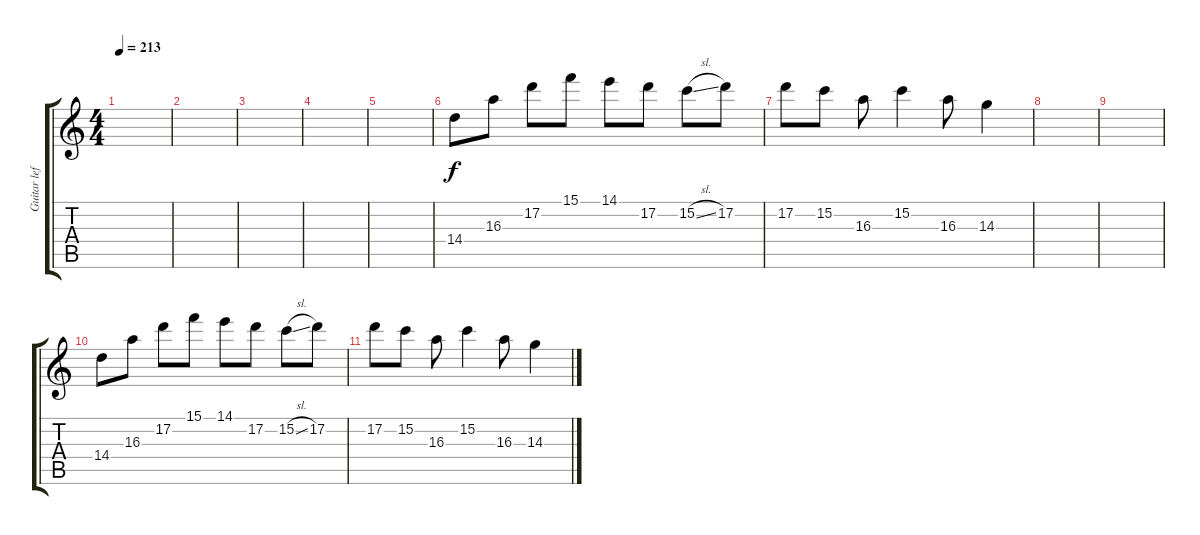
\track ("Guitar left(chorus)" "Guitar lef") {instrument distortionguitar}
\staff {score tabs}
\tuning (D4 A3 F3 C3 G2 D2) {hide}
\ts (4 4)
\tempo 213
\clef g2
\ks c
|
|
|
|
|
14.4.8 16.3.8 17.2.8 15.1.8 14.1.8 17.2.8 15.2{sl}.8 17.2.8 |
17.2.8 15.2.8 16.3.8 15.2.4 16.3.8 14.3.4 |
|
|
14.4.8 16.3.8 17.2.8 15.1.8 14.1.8 17.2.8 15.2{sl}.8 17.2.8 |
17.2.8 15.2.8 16.3.8 15.2.4 16.3.8 14.3.4
